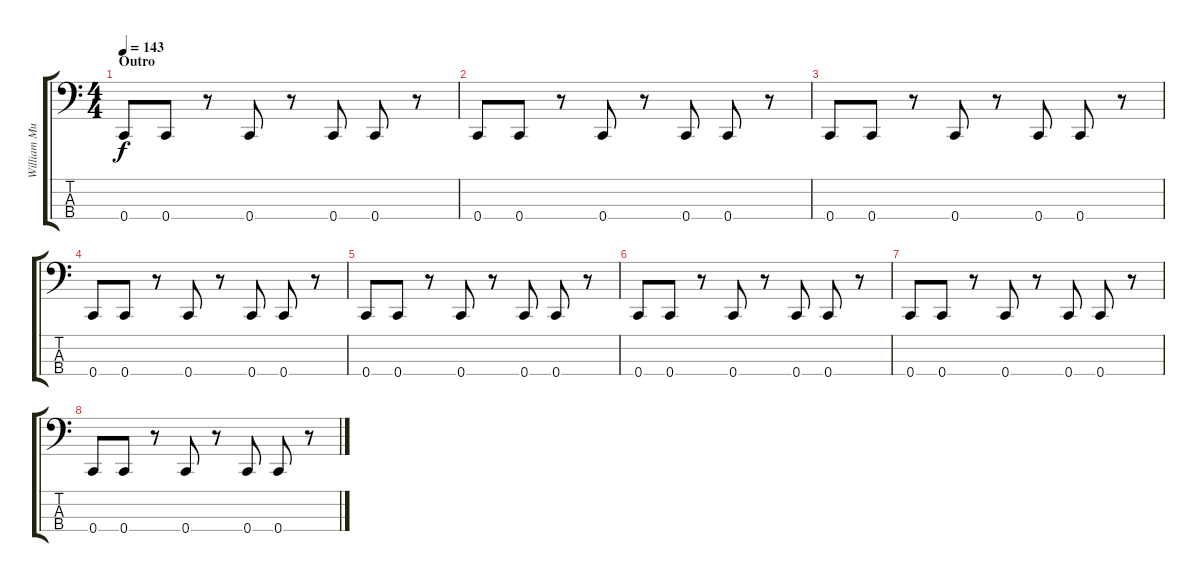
\track ("William Murderface (Bass)" "William Mu") {instrument electricbasspick}
\staff {score tabs}
\tuning (Eb2 Bb1 F1 C1) {hide}
\ts (4 4)
\section ("" "Outro")
\tempo 143
\clef f4
\ks c
0.4.8{dy f} 0.4.8 r.8 0.4.8 r.8 0.4.8 0.4.8 r.8 |
0.4.8 0.4.8 r.8 0.4.8 r.8 0.4.8 0.4.8 r.8 |
0.4.8 0.4.8 r.8 0.4.8 r.8 0.4.8 0.4.8 r.8 |
0.4.8 0.4.8 r.8 0.4.8 r.8 0.4.8 0.4.8 r.8 |
0.4.8 0.4.8 r.8 0.4.8 r.8 0.4.8 0.4.8 r.8 |
0.4.8 0.4.8 r.8 0.4.8 r.8 0.4.8 0.4.8 r.8 |
0.4.8 0.4.8 r.8 0.4.8 r.8 0.4.8 0.4.8 r.8 |
0.4.8 0.4.8 r.8 0.4.8 r.8 0.4.8 0.4.8 r.8
